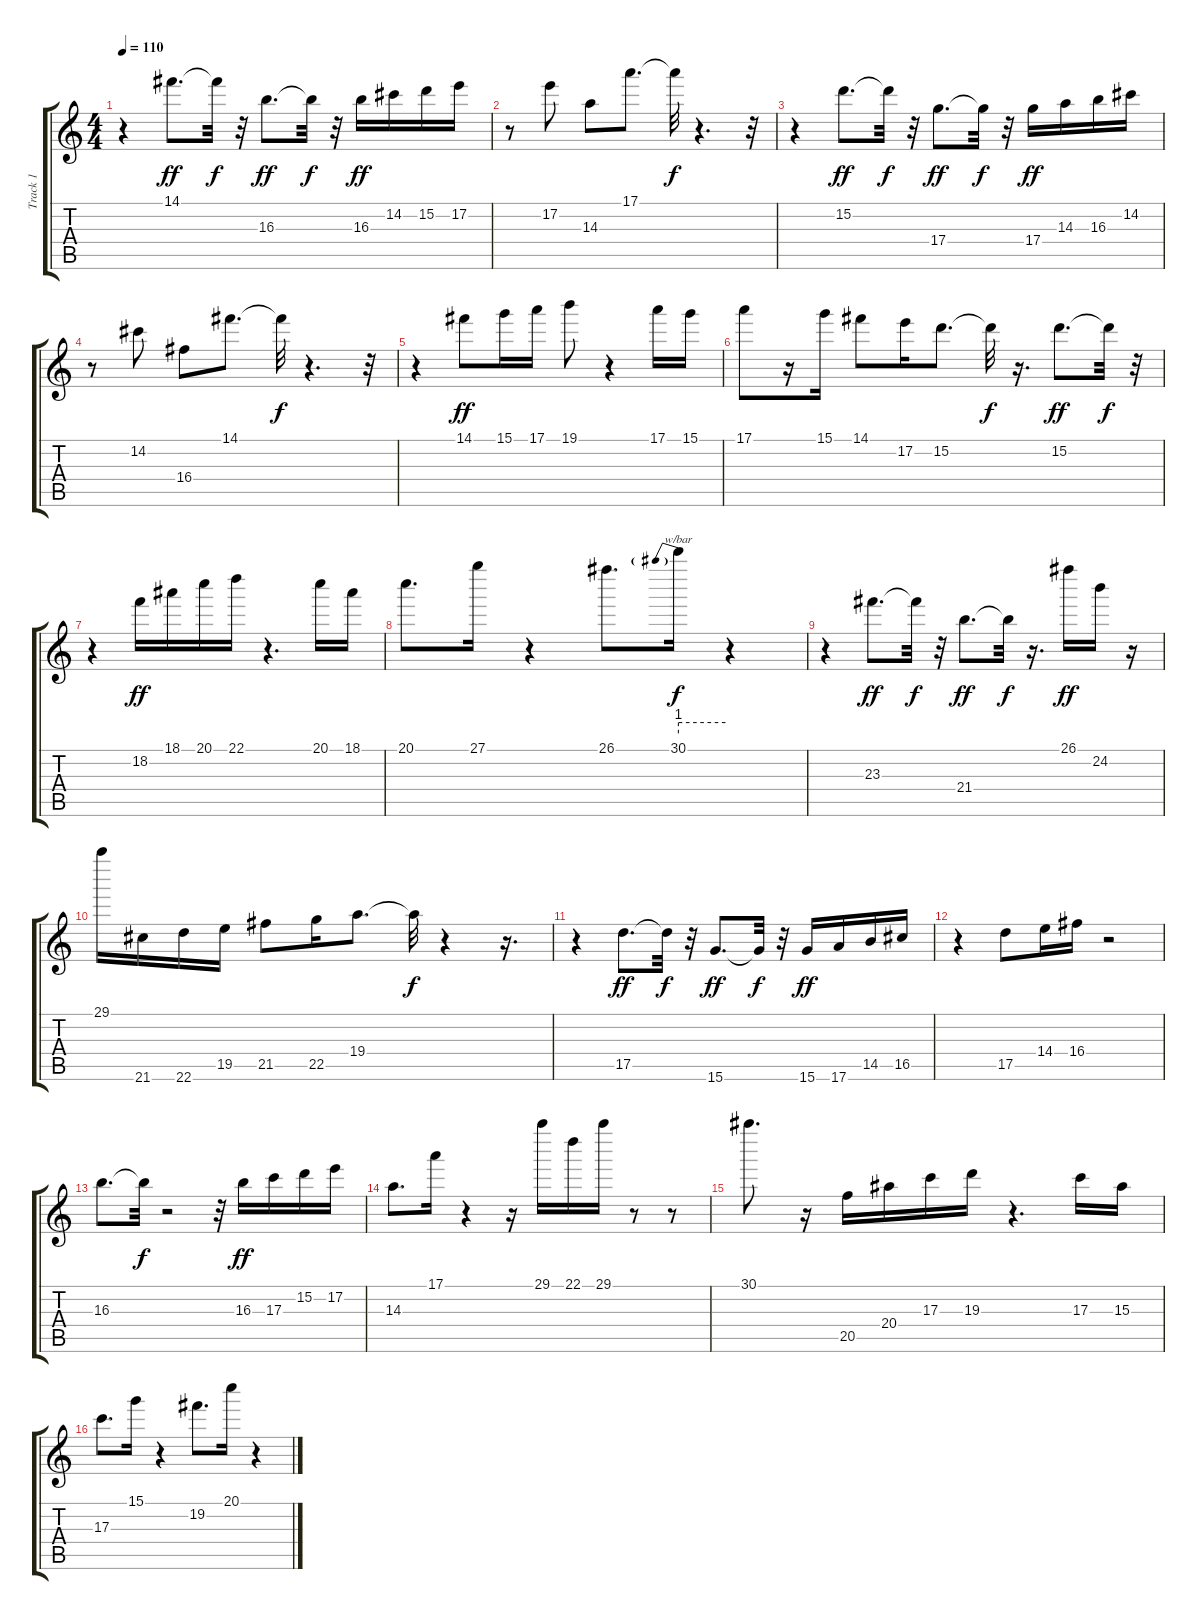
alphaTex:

\track ("Track 1" "Track 1") {instrument acousticguitarsteel}
\staff {score tabs}
\tuning (E4 B3 G3 D3 A2 E2) {hide}
\ts (4 4)
\tempo 110
\clef g2
\ks c
r.4{dy ff} 14.1.8{d} 14.1{t}.32{dy f} r.32 16.3.8{d dy ff} 16.3{t}.32{dy f} r.32 16.3.16{dy ff} 14.2.16 15.2.16 17.2.16 |
r.8 17.2.8 14.3.8 17.1.8{d} 17.1{t}.32{dy f} r.4{d} r.32 |
r.4 15.2.8{d dy ff} 15.2{t}.32{dy f} r.32 17.4.8{d dy ff} 17.4{t}.32{dy f} r.32 17.4.16{dy ff} 14.3.16 16.3.16 14.2.16 |
r.8 14.2.8 16.4.8 14.1.8{d} 14.1{t}.32{dy f} r.4{d} r.32 |
r.4 14.1.8{dy ff} 15.1.16 17.1.16 19.1.8 r.4 17.1.16 15.1.16 |
17.1.8 r.16 15.1.16 14.1.8 17.2.16 15.2.8{d} 15.2{t}.32{dy f} r.16{d} 15.2.8{d dy ff} 15.2{t}.32{dy f} r.32 |
r.4 18.2.16{dy ff} 18.1.16 20.1.16 22.1.16 r.4{d} 20.1.16 18.1.16 |
20.1.8{d} 27.1.16 r.4 26.1.8{d} 30.1.16{tbe (predive default 0 4 60 4) dy f} r.4 |
r.4 23.3.8{d dy ff} 23.3{t}.32{dy f} r.32 21.4.8{d dy ff} 21.4{t}.32{dy f} r.16{d} 26.1.16{dy ff} 24.2.16 r.16 |
29.1.16 21.6.16 22.6.16 19.5.16 21.5.8 22.5.16 19.4.8{d} 19.4{t}.32{dy f} r.4 r.16{d} |
r.4 17.5.8{d dy ff} 17.5{t}.32{dy f} r.32 15.6.8{d dy ff} 15.6{t}.32{dy f} r.32 15.6.16{dy ff} 17.6.16 14.5.16 16.5.16 |
r.4 17.5.8 14.4.16 16.4.16 r.2 |
16.3.8{d} 16.3{t}.32{dy f} r.2 r.32 16.3.16{dy ff} 17.3.16 15.2.16 17.2.16 |
14.3.8{d} 17.1.16 r.4 r.16 29.1.16 22.1.16 29.1.16 r.8 r.8 |
30.1.8{d} r.16 20.5.16 20.4.16 17.3.16 19.3.16 r.4{d} 17.3.16 15.3.16 |
17.3.8{d} 15.1.16 r.4 19.2.8{d} 20.1.16 r.4
